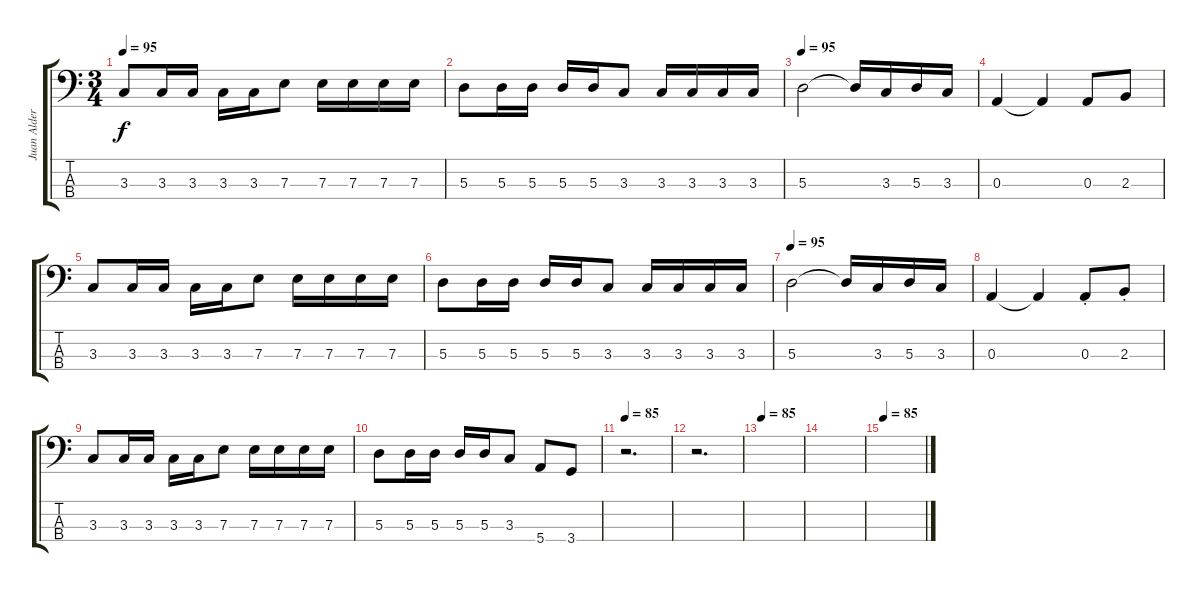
\track ("Juan Alderete " "Juan Alder") {instrument electricbassfinger}
\staff {score tabs}
\tuning (G2 D2 A1 E1) {hide}
\ts (3 4)
\tempo 95
\clef f4
\ks c
3.3.8{dy f} 3.3.16 3.3.16 3.3.16 3.3.16 7.3.8 7.3.16 7.3.16 7.3.16 7.3.16 |
5.3.8 5.3.16 5.3.16 5.3.16 5.3.16 3.3.8 3.3.16 3.3.16 3.3.16 3.3.16 |
\tempo 95
5.3.2 5.3{t}.16 3.3.16 5.3.16 3.3.16 |
0.3.4 0.3{t}.4 0.3.8 2.3.8 |
3.3.8 3.3.16 3.3.16 3.3.16 3.3.16 7.3.8 7.3.16 7.3.16 7.3.16 7.3.16 |
5.3.8 5.3.16 5.3.16 5.3.16 5.3.16 3.3.8 3.3.16 3.3.16 3.3.16 3.3.16 |
\tempo 95
5.3.2 5.3{t}.16 3.3.16 5.3.16 3.3.16 |
0.3.4 0.3{t}.4 0.3{st}.8 2.3{st}.8 |
3.3.8 3.3.16 3.3.16 3.3.16 3.3.16 7.3.8 7.3.16 7.3.16 7.3.16 7.3.16 |
5.3.8 5.3.16 5.3.16 5.3.16 5.3.16 3.3.8 5.4.8 3.4.8 |
\tempo 85
r.2{d} |
r.2{d} |
\tempo 85
|
|
\tempo 85
